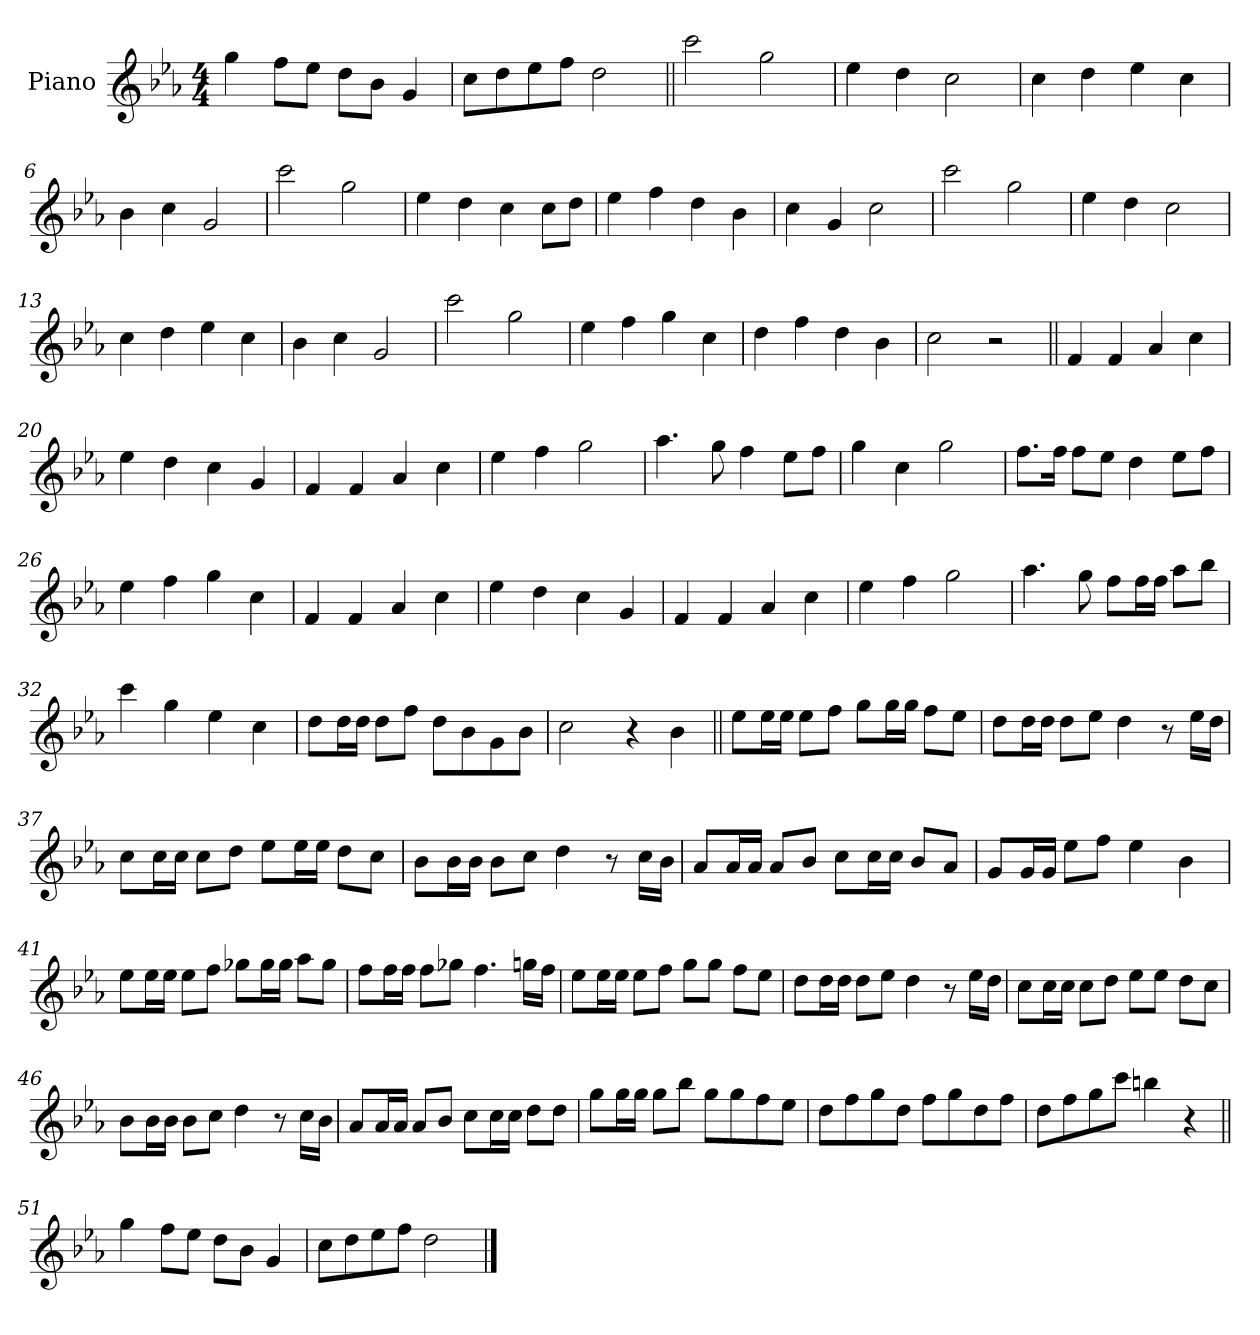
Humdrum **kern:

**kern
*part1
*staff1
*I"Piano
*I'Pno.
*clefG2
*k[b-e-a-]
*M4/4
*MM186
=1
4gg
8ffL
8ee-J
8ddL
8b-J
4g
=2
8ccL
8dd
8ee-
8ffJ
2dd
=3||
2ccc
2gg
=4
4ee-
4dd
2cc
=5
4cc
4dd
4ee-
4cc
=6
4b-
4cc
2g
=7
2ccc
2gg
=8
4ee-
4dd
4cc
8ccL
8ddJ
=9
4ee-
4ff
4dd
4b-
=10
4cc
4g
2cc
=11
2ccc
2gg
=12
4ee-
4dd
2cc
=13
4cc
4dd
4ee-
4cc
=14
4b-
4cc
2g
=15
2ccc
2gg
=16
4ee-
4ff
4gg
4cc
=17
4dd
4ff
4dd
4b-
=18
2cc
2r
=19||
4f
4f
4a-
4cc
=20
4ee-
4dd
4cc
4g
=21
4f
4f
4a-
4cc
=22
4ee-
4ff
2gg
=23
4.aa-
8gg
4ff
8ee-L
8ffJ
=24
4gg
4cc
2gg
=25
8.ffL
16ffJk
8ffL
8ee-J
4dd
8ee-L
8ffJ
=26
4ee-
4ff
4gg
4cc
=27
4f
4f
4a-
4cc
=28
4ee-
4dd
4cc
4g
=29
4f
4f
4a-
4cc
=30
4ee-
4ff
2gg
=31
4.aa-
8gg
8ffL
16ffL
16ffJJ
8aa-L
8bb-J
=32
4ccc
4gg
4ee-
4cc
=33
8ddL
16ddL
16ddJJ
8ddL
8ffJ
8ddL
8b-
8g
8b-J
=34
2cc
4r
4b-
=35||
8ee-L
16ee-L
16ee-JJ
8ee-L
8ffJ
8ggL
16ggL
16ggJJ
8ffL
8ee-J
=36
8ddL
16ddL
16ddJJ
8ddL
8ee-J
4dd
8r
16ee-LL
16ddJJ
=37
8ccL
16ccL
16ccJJ
8ccL
8ddJ
8ee-L
16ee-L
16ee-JJ
8ddL
8ccJ
=38
8b-L
16b-L
16b-JJ
8b-L
8ccJ
4dd
8r
16ccLL
16b-JJ
=39
8a-L
16a-L
16a-JJ
8a-L
8b-J
8ccL
16ccL
16ccJJ
8b-L
8a-J
=40
8gL
16gL
16gJJ
8ee-L
8ffJ
4ee-
4b-
=41
8ee-L
16ee-L
16ee-JJ
8ee-L
8ffJ
8gg-XL
16gg-L
16gg-JJ
8aa-L
8gg-J
=42
8ffL
16ffL
16ffJJ
8ffL
8gg-XJ
4.ff
16ggnLL
16ffJJ
=43
8ee-L
16ee-L
16ee-JJ
8ee-L
8ffJ
8ggL
8ggJ
8ffL
8ee-J
=44
8ddL
16ddL
16ddJJ
8ddL
8ee-J
4dd
8r
16ee-LL
16ddJJ
=45
8ccL
16ccL
16ccJJ
8ccL
8ddJ
8ee-L
8ee-J
8ddL
8ccJ
=46
8b-L
16b-L
16b-JJ
8b-L
8ccJ
4dd
8r
16ccLL
16b-JJ
=47
8a-L
16a-L
16a-JJ
8a-L
8b-J
8ccL
16ccL
16ccJJ
8ddL
8ddJ
=48
8ggL
16ggL
16ggJJ
8ggL
8bb-J
8ggL
8gg
8ff
8ee-J
=49
8ddL
8ff
8gg
8ddJ
8ffL
8gg
8dd
8ffJ
=50
8ddL
8ff
8gg
8cccJ
4bbn
4r
=51||
4gg
8ffL
8ee-J
8ddL
8b-J
4g
=52
8ccL
8dd
8ee-
8ffJ
2dd
==
*-
